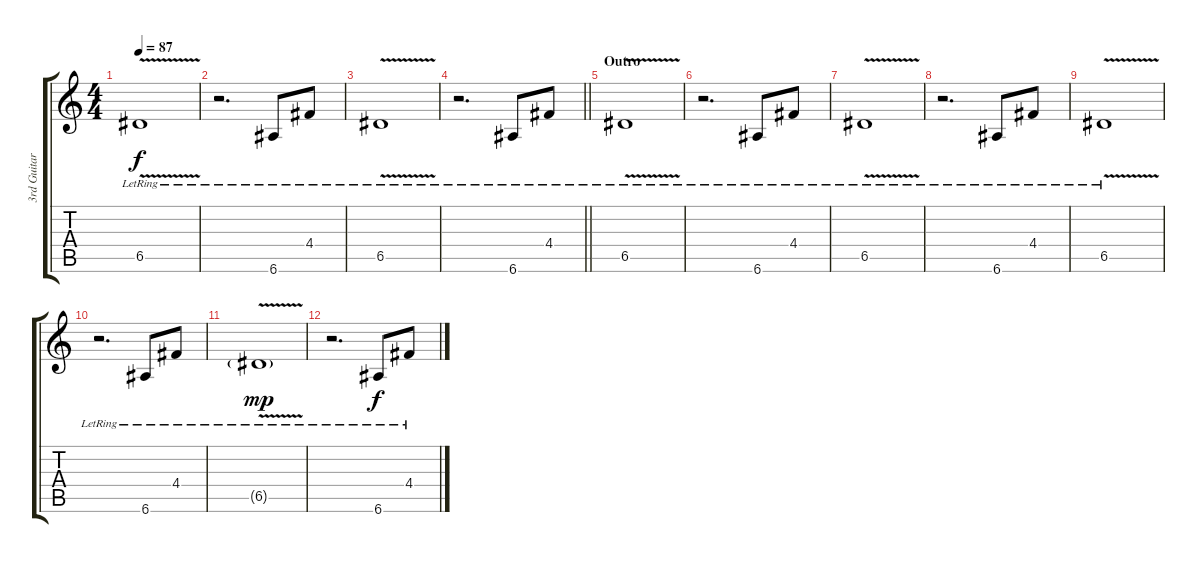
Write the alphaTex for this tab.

\track ("3rd Guitar (tremolo fx)" "3rd Guitar") {instrument electricguitarclean}
\staff {score tabs}
\tuning (E4 B3 G3 D3 A2 E2) {hide}
\ts (4 4)
\tempo 87
\clef g2
\ks c
6.5{v lr}.1{dy f} |
r.2{d} 6.6{lr}.8 4.4{lr}.8 |
6.5{v lr}.1 |
\barLineRight lightlight
r.2{d} 6.6{lr}.8 4.4{lr}.8 |
\section ("" "Outro")
6.5{v lr}.1 |
r.2{d} 6.6{lr}.8 4.4{lr}.8 |
6.5{v lr}.1 |
r.2{d} 6.6{lr}.8 4.4{lr}.8 |
6.5{v lr}.1 |
r.2{d} 6.6{lr}.8 4.4{lr}.8 |
6.5{v g lr}.1{dy mp} |
r.2{d} 6.6{lr}.8{dy f} 4.4{lr}.8
